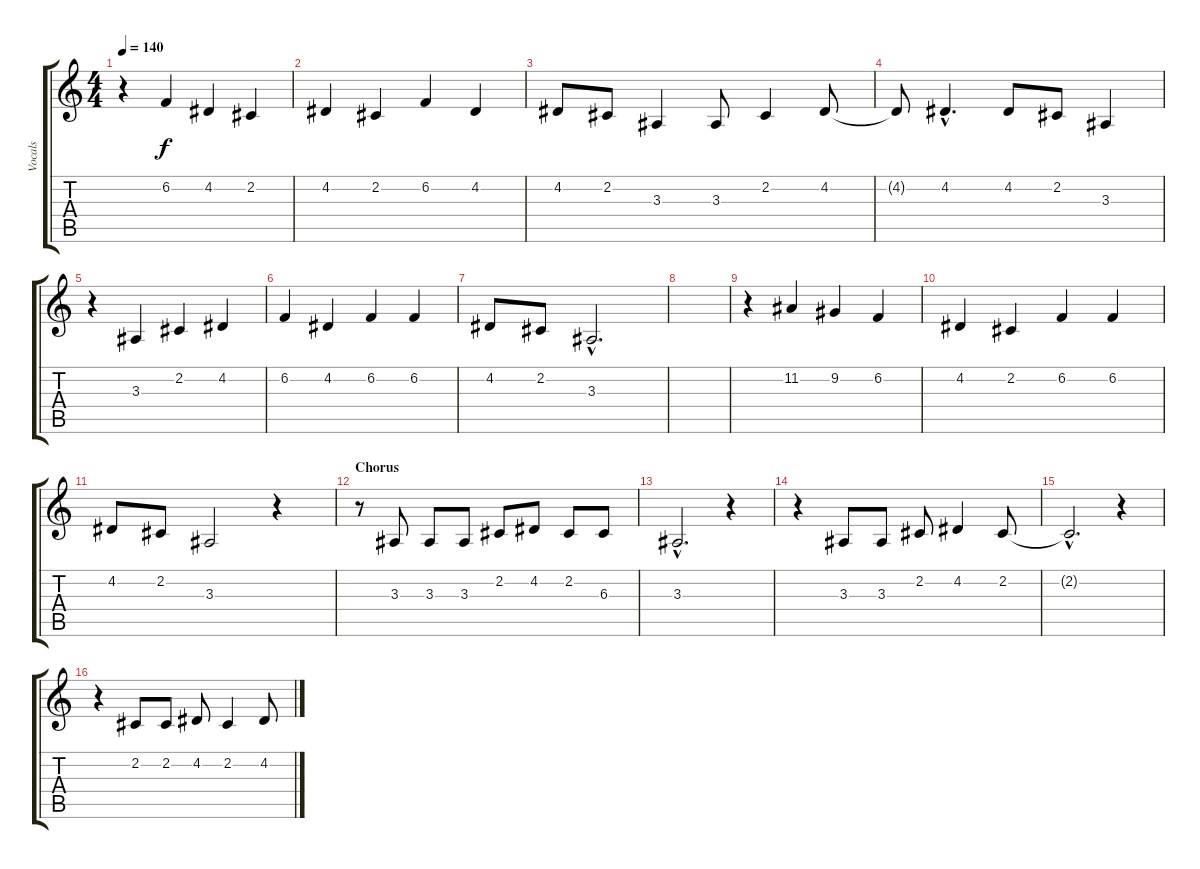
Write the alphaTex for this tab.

\track ("Vocals" "Vocals") {instrument lead2sawtooth}
\staff {score tabs}
\tuning (E4 B3 G3 D3 A2 E2) {hide}
\ts (4 4)
\tempo 140
\clef g2
\ks c
r.4{dy f} 6.2.4 4.2.4 2.2.4 |
4.2.4 2.2.4 6.2.4 4.2.4 |
4.2.8 2.2.8 3.3.4 3.3.8 2.2.4 4.2.8 |
4.2{t}.8 4.2{hac}.4{d} 4.2.8 2.2.8 3.3.4 |
r.4 3.3.4 2.2.4 4.2.4 |
6.2.4 4.2.4 6.2.4 6.2.4 |
4.2.8 2.2.8 3.3{hac}.2{d} |
|
r.4 11.2.4 9.2.4 6.2.4 |
4.2.4 2.2.4 6.2.4 6.2.4 |
4.2.8 2.2.8 3.3.2 r.4 |
\section ("" "Chorus")
r.8 3.3.8 3.3.8 3.3.8 2.2.8 4.2.8 2.2.8 6.3.8 |
3.3{hac}.2{d} r.4 |
r.4 3.3.8 3.3.8 2.2.8 4.2.4 2.2.8 |
2.2{hac t}.2{d} r.4 |
r.4 2.2.8 2.2.8 4.2.8 2.2.4 4.2.8
